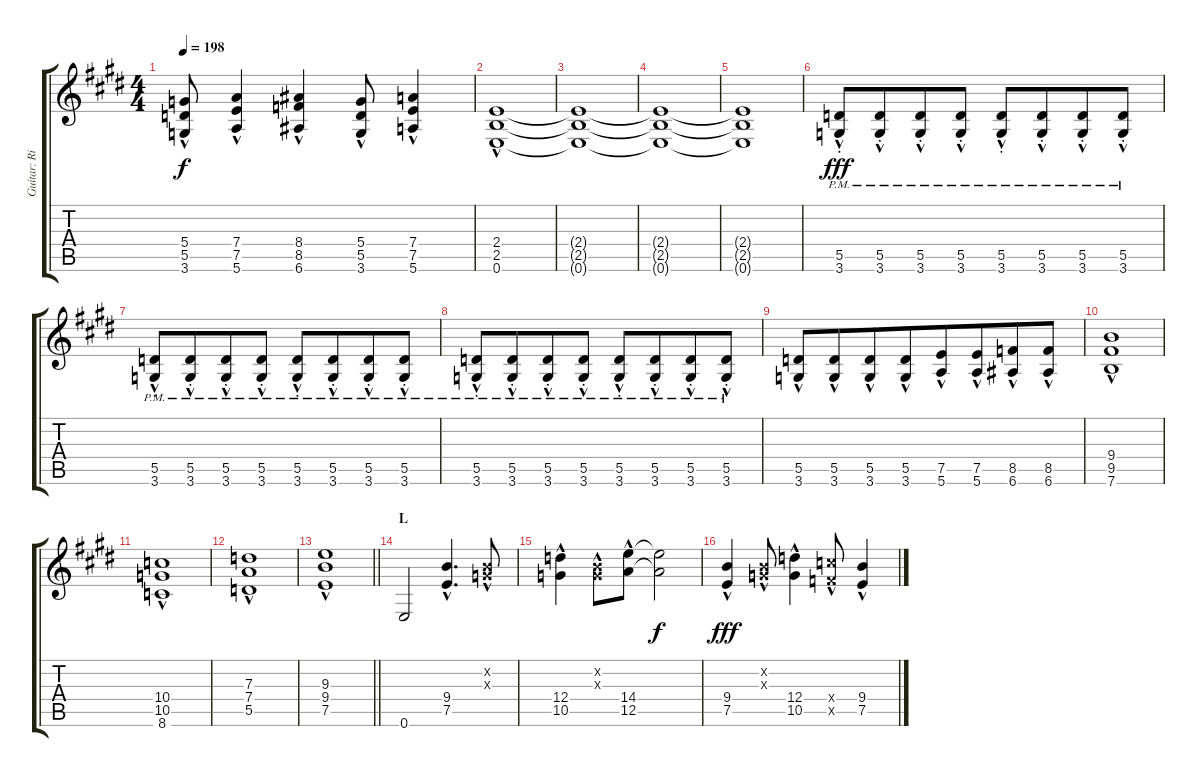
\track ("Guitar: Rik" "Guitar: Ri") {instrument distortionguitar}
\staff {score tabs}
\tuning (E4 B3 G3 D3 A2 E2) {hide}
\ts (4 4)
\tempo 198
\clef g2
\ks e
(5.4{hac} 5.5{hac} 3.6{hac}).8{dy f volume 13} (7.4{hac} 7.5{hac} 5.6{hac}).4 (8.4{hac} 8.5{hac} 6.6{hac}).4 (5.4{hac} 5.5{hac} 3.6{hac}).8 (7.4{hac} 7.5{hac} 5.6{hac}).4 |
(2.4{hac} 2.5{hac} 0.6{hac}).1{volume 0} |
(2.4{t} 2.5{t} 0.6{t}).1 |
(2.4{t} 2.5{t} 0.6{t}).1 |
(2.4{t} 2.5{t} 0.6{t}).1 |
(5.5{hac} 3.6{hac pm st}).8{dy fff volume 13} (5.5{hac pm st} 3.6{hac pm st}).8{beam merge} (5.5{hac pm st} 3.6{hac pm st}).8 (5.5{hac pm st} 3.6{hac pm st}).8 (5.5{hac} 3.6{hac pm st}).8 (5.5{hac pm st} 3.6{hac pm st}).8{beam merge} (5.5{hac pm st} 3.6{hac pm st}).8 (5.5{hac pm st} 3.6{hac pm st}).8 |
(5.5{hac} 3.6{hac pm st}).8 (5.5{hac pm st} 3.6{hac pm st}).8{beam merge} (5.5{hac pm st} 3.6{hac pm st}).8 (5.5{hac pm st} 3.6{hac pm st}).8 (5.5{hac} 3.6{hac pm st}).8 (5.5{hac pm st} 3.6{hac pm st}).8{beam merge} (5.5{hac pm st} 3.6{hac pm st}).8 (5.5{hac pm st} 3.6{hac pm st}).8 |
(5.5{hac} 3.6{hac pm st}).8 (5.5{hac pm st} 3.6{hac pm st}).8{beam merge} (5.5{hac pm st} 3.6{hac pm st}).8 (5.5{hac pm st} 3.6{hac pm st}).8 (5.5{hac} 3.6{hac pm st}).8 (5.5{hac pm st} 3.6{hac pm st}).8{beam merge} (5.5{hac pm st} 3.6{hac pm st}).8 (5.5{hac pm st} 3.6{hac pm st}).8 |
(5.5{hac} 3.6{hac}).8 (5.5{hac} 3.6{hac}).8{beam merge} (5.5{hac} 3.6{hac}).8 (5.5{hac} 3.6{hac}).8{beam merge} (7.5{hac} 5.6{hac}).8 (7.5{hac} 5.6{hac}).8{beam merge} (8.5{hac} 6.6{hac}).8 (8.5{hac} 6.6{hac}).8 |
(9.4{hac} 9.5{hac} 7.6{hac}).1 |
(10.4{hac} 10.5{hac} 8.6{hac}).1 |
(7.3{hac} 7.4{hac} 5.5{hac}).1 |
\barLineRight lightlight
(9.3{hac} 9.4{hac} 7.5{hac}).1 |
\section ("" "L")
0.6.2 (9.4{hac} 7.5{hac}).4{d} (0.2{hac x} 0.3{hac x}).8 |
(12.4{hac} 10.5{hac}).4 (0.2{hac x} 0.3{hac x}).8 (14.4{hac} 12.5{hac}).8 (14.4{t} 12.5{t}).2{dy f} |
(9.4{hac} 7.5{hac}).4{dy fff} (0.2{hac x} 0.3{hac x}).8 (12.4{hac} 10.5{hac}).4 (10.4{hac x} 8.5{hac x}).8 (9.4{hac} 7.5{hac}).4
